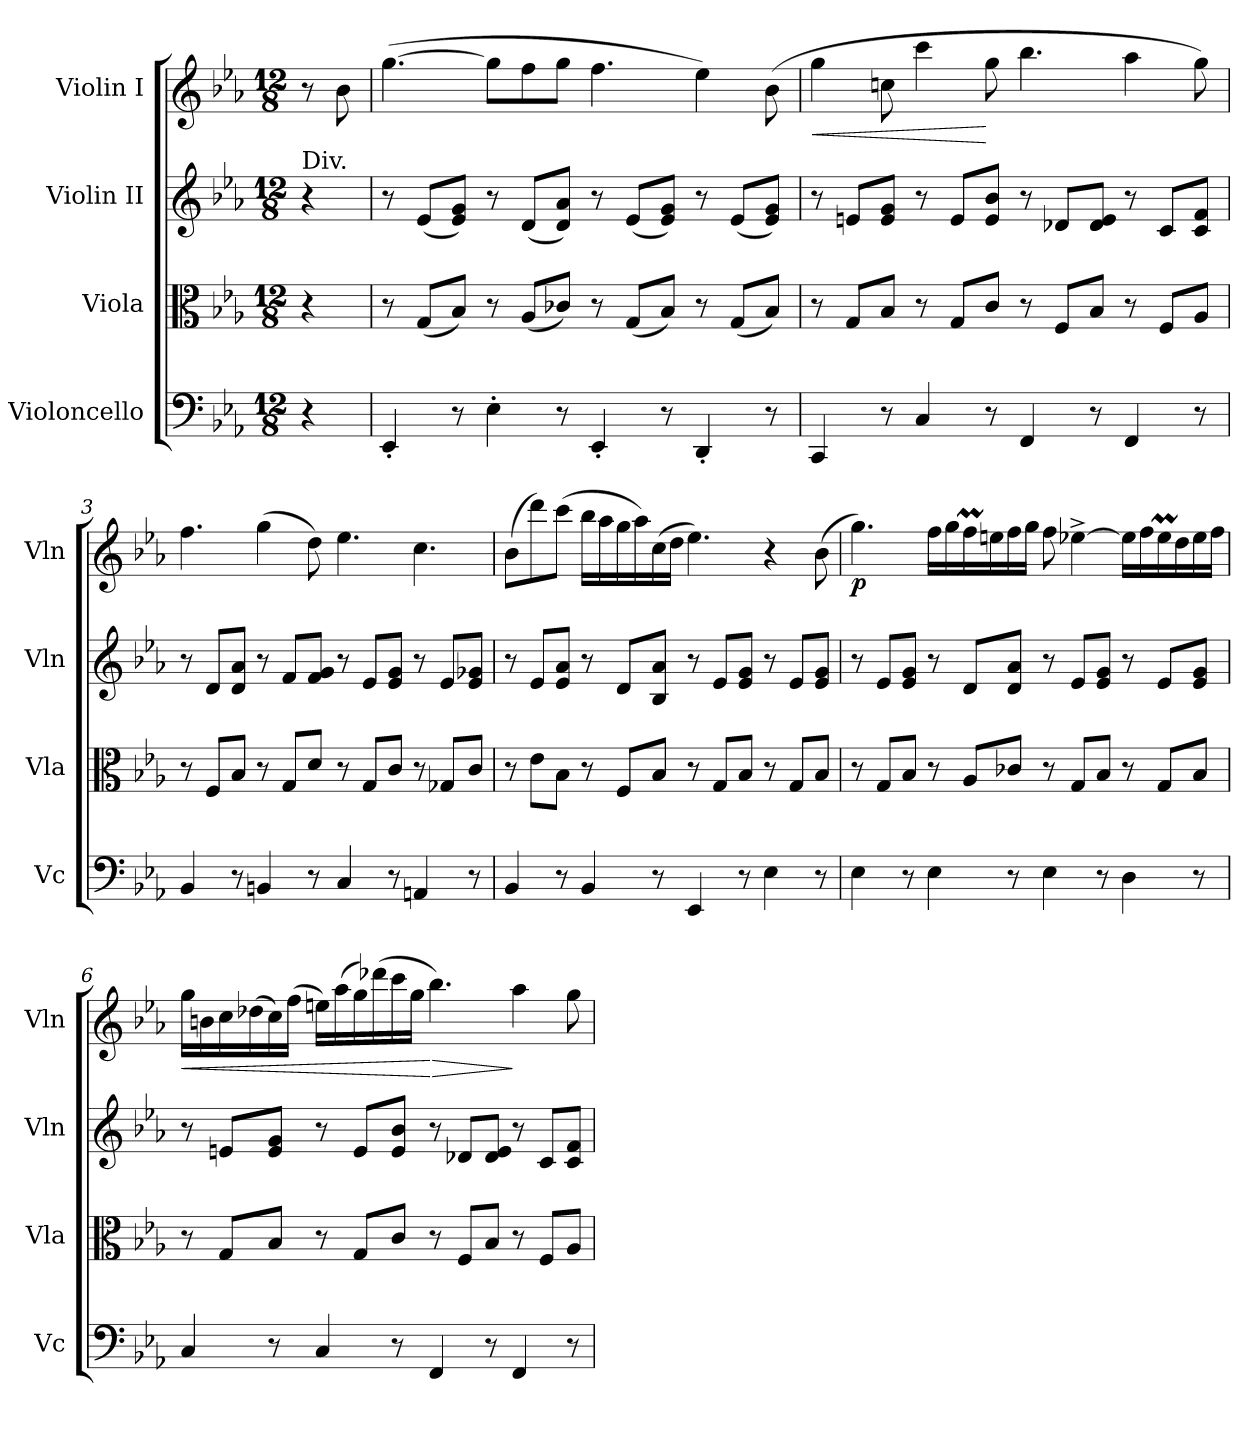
**kern	**kern	**kern	**kern	**dynam
*part4	*part3	*part2	*part1	*part1
*staff4	*staff3	*staff2	*staff1	*staff1
*I"Violoncello	*I"Viola	*I"Violin II	*I"Violin I	*
*I'Vc	*I'Vla	*I'Vln	*I'Vln	*
*clefF4	*clefC3	*clefG2	*clefG2	*
*k[b-e-a-]	*k[b-e-a-]	*k[b-e-a-]	*k[b-e-a-]	*
*M12/8	*M12/8	*M12/8	*M12/8	*
=	=	=	=	=
!	!	!LO:TX:a:t=Div.	!	!
4r	4r	4r	8r	.
*	*	*	*MM66	*
.	.	.	8b-\	.
=1	=1	=1	=1	=1
4EE-'/	8r	8r	([4.gg\	.
.	(8G/L	(8e-/L	.	.
8r	8B-/J)	8e-/ 8g/J)	.	.
4E-'\	8r	8r	8gg\L]	.
.	(8A-/L	(8d/L	8ff\	.
8r	8c-X/J)	8d/ 8a-/J)	8gg\J	.
4EE-'/	8r	8r	4.ff\	.
.	(8G/L	(8e-/L	.	.
8r	8B-/J)	8e-/ 8g/J)	.	.
4DD'/	8r	8r	4ee-\)	.
.	(8G/L	(8e-/L	.	.
8r	8B-/J)	8e-/ 8g/J)	(8b-\	.
=2	=2	=2	=2	=2
!	!	!	!	!LO:HP:b
4CC/	8r	8r	4gg\	<
.	8G/L	8en/L	.	.
8r	8B-/J	8e/ 8g/J	8ccn\	.
4C/	8r	8r	4ccc\	.
.	8G/L	8e/L	.	.
8r	8c/J	8e/ 8b-/J	8gg\	[
4FF/	8r	8r	4.bb-\	.
.	8F/L	8d-X/L	.	.
8r	8B-/J	8d-/ 8e/J	.	.
4FF/	8r	8r	4aa-\	.
.	8F/L	8c/L	.	.
8r	8A-/J	8c/ 8f/J	8gg\)	.
!!LO:LB:g=z
=3	=3	=3	=3	=3
4BB-/	8r	8r	4.ff\	.
.	8F/L	8d/L	.	.
8r	8B-/J	8d/ 8a-/J	.	.
4BBn/	8r	8r	(4gg\	.
.	8G/L	8f/L	.	.
8r	8d/J	8f/ 8g/J	8dd\)	.
4C/	8r	8r	4.ee-\	.
.	8G/L	8e-/L	.	.
8r	8c/J	8e-/ 8g/J	.	.
4AAn/	8r	8r	4.cc\	.
.	8G-X/L	8e-/L	.	.
8r	8c/J	8e-/ 8g-X/J	.	.
=4	=4	=4	=4	=4
4BB-/	8r	8r	(8b-\L	.
.	8e-\L	8e-/L	8ddd\)	.
8r	8B-\J	8e-/ 8a-/J	(8ccc\J	.
4BB-/	8r	8r	16bb-\LL	.
.	.	.	16aa-\	.
.	8F/L	8d/L	16gg\	.
.	.	.	16aa-\)	.
8r	8B-/J	8B-/ 8a-/J	(16cc\	.
.	.	.	16dd\JJ	.
4EE-/	8r	8r	4.ee-\)	.
.	8G/L	8e-/L	.	.
8r	8B-/J	8e-/ 8g/J	.	.
4E-\	8r	8r	4r	.
.	8G/L	8e-/L	.	.
8r	8B-/J	8e-/ 8g/J	(8b-\	.
!!LO:LB:g=z
=5	=5	=5	=5	=5
!	!	!	!	!LO:DY:b
4E-\	8r	8r	4.gg\)	p
.	8G/L	8e-/L	.	.
8r	8B-/J	8e-/ 8g/J	.	.
4E-\	8r	8r	16ff\LL	.
.	.	.	16gg\	.
.	8A-/L	8d/L	16ffM\	.
.	.	.	16een\	.
8r	8c-X/J	8d/ 8a-/J	16ff\	.
.	.	.	16gg\JJ	.
4E-\	8r	8r	8ff\	.
.	8G/L	8e-/L	[4ee-X^\	.
8r	8B-/J	8e-/ 8g/J	.	.
4D\	8r	8r	16ee-\LL]	.
.	.	.	16ff\	.
.	8G/L	8e-/L	16ee-M\	.
.	.	.	16dd\	.
8r	8B-/J	8e-/ 8g/J	16ee-\	.
.	.	.	16ff\JJ	.
=6	=6	=6	=6	=6
!	!	!	!	!LO:HP:b
4C/	8r	8r	16gg\LL	<
.	.	.	16bn\	.
.	8G/L	8en/L	16cc\	.
.	.	.	(16dd-X\	.
8r	8B-/J	8e/ 8g/J	16cc\)	.
.	.	.	(16ff\JJ	.
4C/	8r	8r	16een\LL)	.
.	.	.	(16aa-\	.
.	8G/L	8e/L	16gg\)	.
.	.	.	(16ddd-X\	.
8r	8c/J	8e/ 8b-/J	16ccc\	.
.	.	.	16gg\JJ	.
!	!	!	!	!LO:HP:n=1:b
4FF/	8r	8r	4.bb-\)	[ >
.	8F/L	8d-X/L	.	.
8r	8B-/J	8d-/ 8e/J	.	.
4FF/	8r	8r	4aa-\	]
.	8F/L	8c/L	.	.
8r	8A-/J	8c/ 8f/J	8gg\	.
=	=	=	=	=
*-	*-	*-	*-	*-
